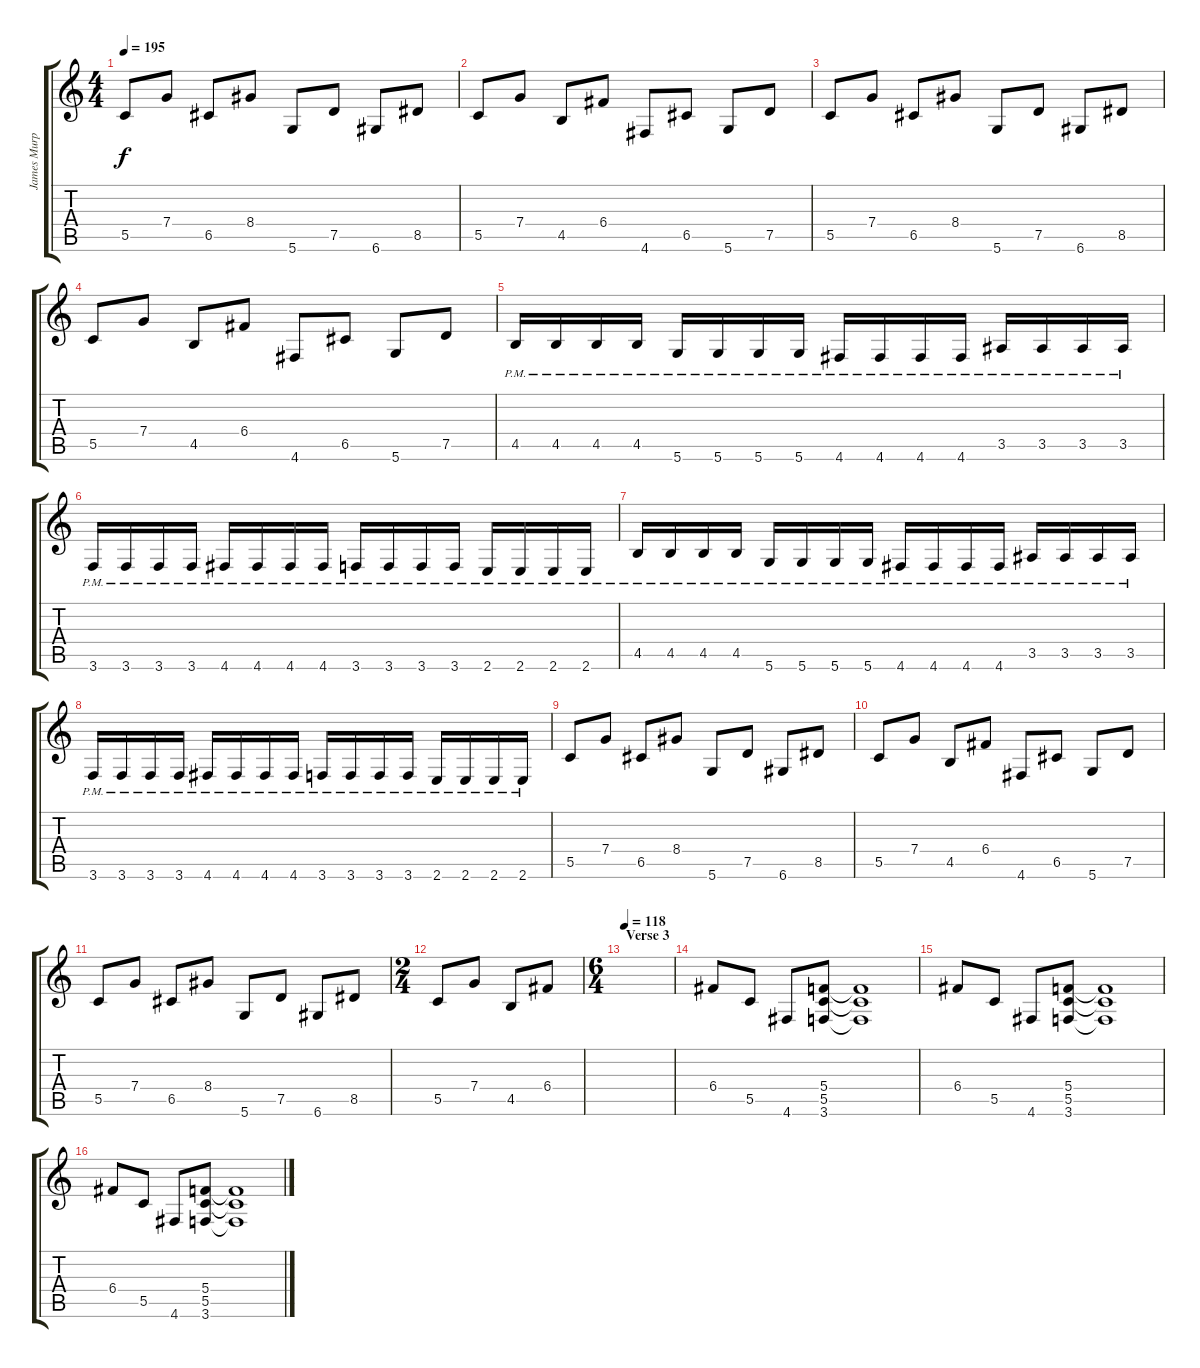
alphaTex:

\track ("James Murphy" "James Murp") {instrument distortionguitar}
\staff {score tabs}
\tuning (D4 A3 F3 C3 G2 D2) {hide}
\ts (4 4)
\tempo 195
\clef g2
\ks c
5.5.8{dy f} 7.4.8 6.5.8 8.4.8 5.6.8 7.5.8 6.6.8 8.5.8 |
5.5.8 7.4.8 4.5.8 6.4.8 4.6.8 6.5.8 5.6.8 7.5.8 |
5.5.8 7.4.8 6.5.8 8.4.8 5.6.8 7.5.8 6.6.8 8.5.8 |
5.5.8 7.4.8 4.5.8 6.4.8 4.6.8 6.5.8 5.6.8 7.5.8 |
4.5{pm}.16 4.5{pm}.16 4.5{pm}.16 4.5{pm}.16 5.6{pm}.16 5.6{pm}.16 5.6{pm}.16 5.6{pm}.16 4.6{pm}.16 4.6{pm}.16 4.6{pm}.16 4.6{pm}.16 3.5{pm}.16 3.5{pm}.16 3.5{pm}.16 3.5{pm}.16 |
3.6{pm}.16 3.6{pm}.16 3.6{pm}.16 3.6{pm}.16 4.6{pm}.16 4.6{pm}.16 4.6{pm}.16 4.6{pm}.16 3.6{pm}.16 3.6{pm}.16 3.6{pm}.16 3.6{pm}.16 2.6{pm}.16 2.6{pm}.16 2.6{pm}.16 2.6{pm}.16 |
4.5{pm}.16 4.5{pm}.16 4.5{pm}.16 4.5{pm}.16 5.6{pm}.16 5.6{pm}.16 5.6{pm}.16 5.6{pm}.16 4.6{pm}.16 4.6{pm}.16 4.6{pm}.16 4.6{pm}.16 3.5{pm}.16 3.5{pm}.16 3.5{pm}.16 3.5{pm}.16 |
3.6{pm}.16 3.6{pm}.16 3.6{pm}.16 3.6{pm}.16 4.6{pm}.16 4.6{pm}.16 4.6{pm}.16 4.6{pm}.16 3.6{pm}.16 3.6{pm}.16 3.6{pm}.16 3.6{pm}.16 2.6{pm}.16 2.6{pm}.16 2.6{pm}.16 2.6{pm}.16 |
5.5.8 7.4.8 6.5.8 8.4.8 5.6.8 7.5.8 6.6.8 8.5.8 |
5.5.8 7.4.8 4.5.8 6.4.8 4.6.8 6.5.8 5.6.8 7.5.8 |
5.5.8 7.4.8 6.5.8 8.4.8 5.6.8 7.5.8 6.6.8 8.5.8 |
\ts (2 4)
5.5.8 7.4.8 4.5.8 6.4.8 |
\ts (6 4)
\section ("" "Verse 3")
\tempo 118
|
6.4.8 5.5.8 4.6.8 (5.4 5.5 3.6).8 (5.4{t} 5.5{t} 3.6{t}).1 |
6.4.8 5.5.8 4.6.8 (5.4 5.5 3.6).8 (5.4{t} 5.5{t} 3.6{t}).1 |
6.4.8 5.5.8 4.6.8 (5.4 5.5 3.6).8 (5.4{t} 5.5{t} 3.6{t}).1
